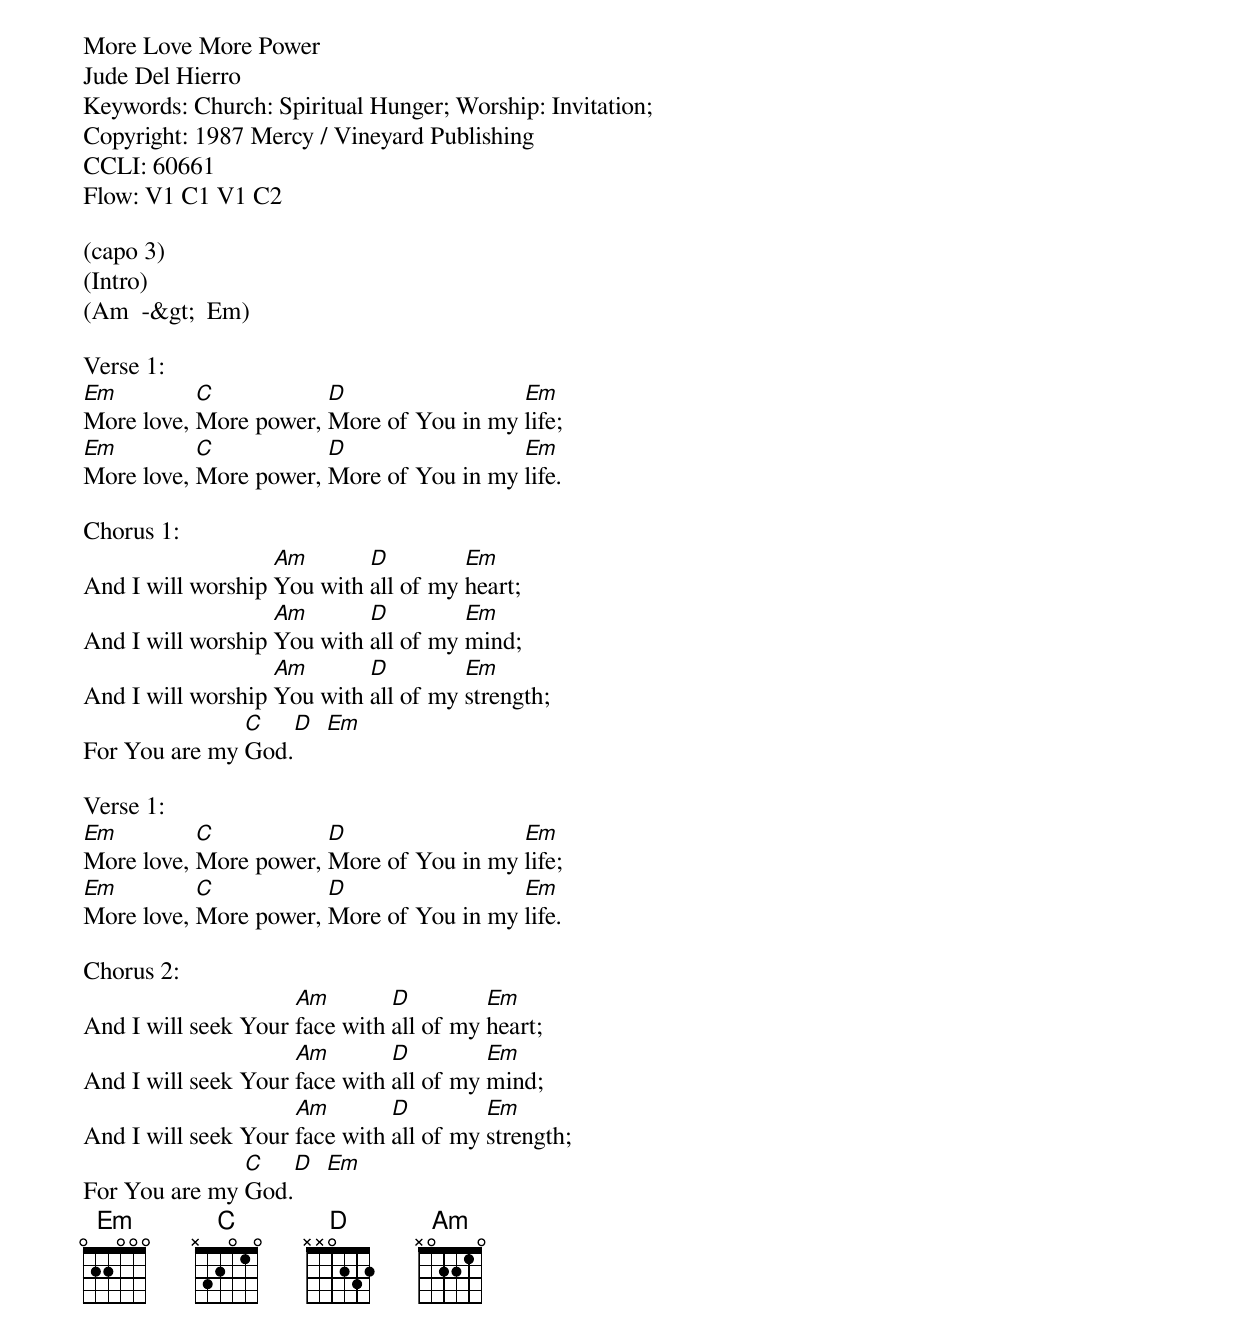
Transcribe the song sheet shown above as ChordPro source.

More Love More Power
Jude Del Hierro
Keywords: Church: Spiritual Hunger; Worship: Invitation;
Copyright: 1987 Mercy / Vineyard Publishing
CCLI: 60661
Flow: V1 C1 V1 C2

(capo 3)
(Intro)
(Am  -&gt;  Em)

Verse 1:
[Em]More love, [C]More power, [D]More of You in my [Em]life;
[Em]More love, [C]More power, [D]More of You in my [Em]life.

Chorus 1:
And I will worship [Am]You with [D]all of my [Em]heart;
And I will worship [Am]You with [D]all of my [Em]mind;
And I will worship [Am]You with [D]all of my [Em]strength;
For You are my [C]God.[D]  [Em]

Verse 1:
[Em]More love, [C]More power, [D]More of You in my [Em]life;
[Em]More love, [C]More power, [D]More of You in my [Em]life.

Chorus 2:
And I will seek Your [Am]face with [D]all of my [Em]heart;
And I will seek Your [Am]face with [D]all of my [Em]mind;
And I will seek Your [Am]face with [D]all of my [Em]strength;
For You are my [C]God.[D]  [Em]
